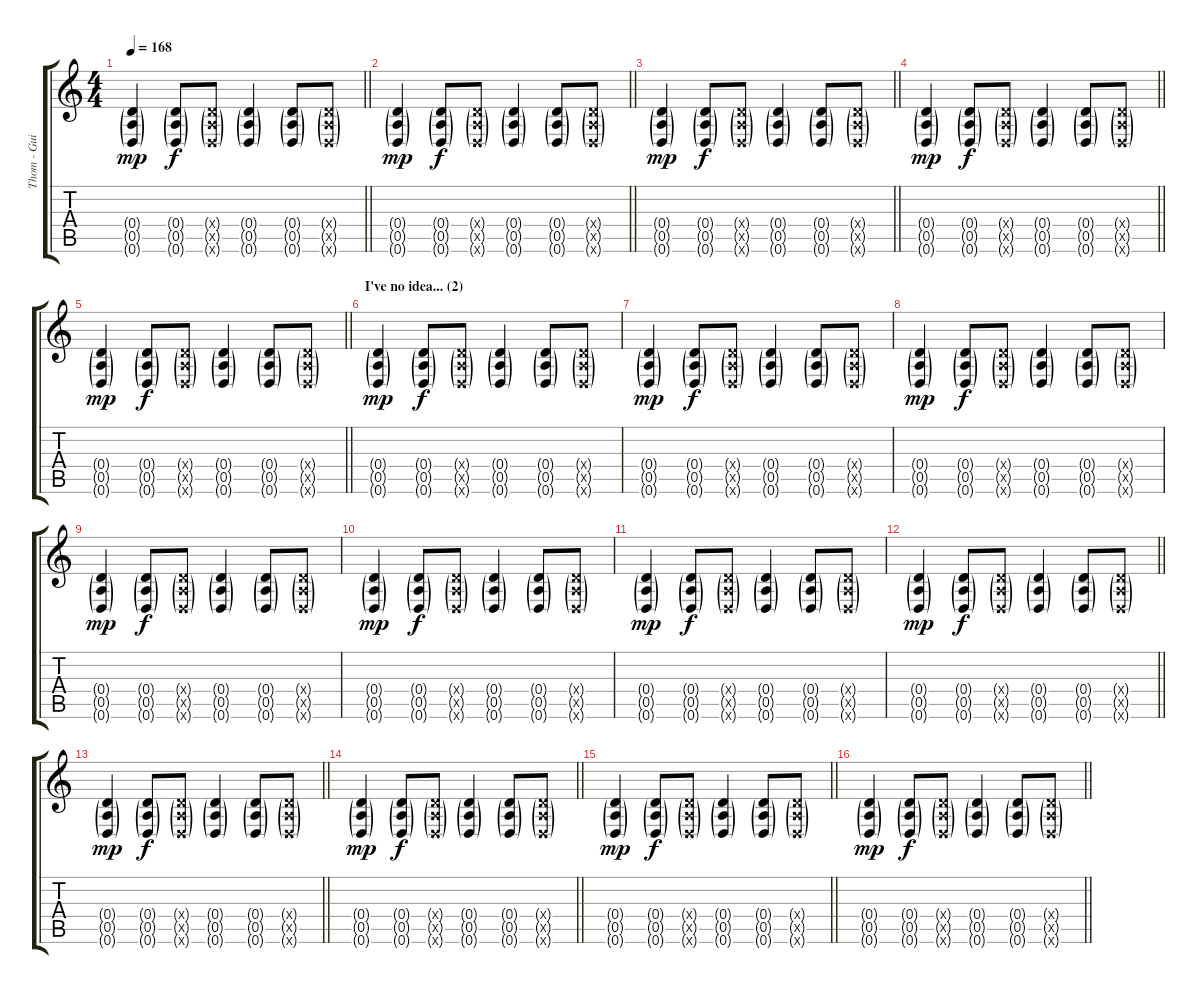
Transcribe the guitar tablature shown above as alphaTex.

\track ("Thom - Guitar" "Thom - Gui") {instrument overdrivenguitar}
\staff {score tabs}
\tuning (E4 B3 G3 D3 A2 D2) {hide}
\ts (4 4)
\tempo 168
\clef g2
\barLineRight lightlight
\ks c
(0.4{g} 0.5{g} 0.6{g}).4{dy mp} (0.4{g} 0.5{g} 0.6{g}).8{dy f} (0.4{g x} 0.5{g x} 0.6{g x}).8 (0.4{g} 0.5{g} 0.6{g}).4 (0.4{g} 0.5{g} 0.6{g}).8 (0.4{g x} 0.5{g x} 0.6{g x}).8 |
\barLineRight lightlight
(0.4{g} 0.5{g} 0.6{g}).4{dy mp} (0.4{g} 0.5{g} 0.6{g}).8{dy f} (0.4{g x} 0.5{g x} 0.6{g x}).8 (0.4{g} 0.5{g} 0.6{g}).4 (0.4{g} 0.5{g} 0.6{g}).8 (0.4{g x} 0.5{g x} 0.6{g x}).8 |
\barLineRight lightlight
(0.4{g} 0.5{g} 0.6{g}).4{dy mp} (0.4{g} 0.5{g} 0.6{g}).8{dy f} (0.4{g x} 0.5{g x} 0.6{g x}).8 (0.4{g} 0.5{g} 0.6{g}).4 (0.4{g} 0.5{g} 0.6{g}).8 (0.4{g x} 0.5{g x} 0.6{g x}).8 |
\barLineRight lightlight
(0.4{g} 0.5{g} 0.6{g}).4{dy mp} (0.4{g} 0.5{g} 0.6{g}).8{dy f} (0.4{g x} 0.5{g x} 0.6{g x}).8 (0.4{g} 0.5{g} 0.6{g}).4 (0.4{g} 0.5{g} 0.6{g}).8 (0.4{g x} 0.5{g x} 0.6{g x}).8 |
\barLineRight lightlight
(0.4{g} 0.5{g} 0.6{g}).4{dy mp} (0.4{g} 0.5{g} 0.6{g}).8{dy f} (0.4{g x} 0.5{g x} 0.6{g x}).8 (0.4{g} 0.5{g} 0.6{g}).4 (0.4{g} 0.5{g} 0.6{g}).8 (0.4{g x} 0.5{g x} 0.6{g x}).8 |
\section ("" "I've no idea... (2)")
(0.4{g} 0.5{g} 0.6{g}).4{dy mp} (0.4{g} 0.5{g} 0.6{g}).8{dy f} (0.4{g x} 0.5{g x} 0.6{g x}).8 (0.4{g} 0.5{g} 0.6{g}).4 (0.4{g} 0.5{g} 0.6{g}).8 (0.4{g x} 0.5{g x} 0.6{g x}).8 |
(0.4{g} 0.5{g} 0.6{g}).4{dy mp} (0.4{g} 0.5{g} 0.6{g}).8{dy f} (0.4{g x} 0.5{g x} 0.6{g x}).8 (0.4{g} 0.5{g} 0.6{g}).4 (0.4{g} 0.5{g} 0.6{g}).8 (0.4{g x} 0.5{g x} 0.6{g x}).8 |
(0.4{g} 0.5{g} 0.6{g}).4{dy mp} (0.4{g} 0.5{g} 0.6{g}).8{dy f} (0.4{g x} 0.5{g x} 0.6{g x}).8 (0.4{g} 0.5{g} 0.6{g}).4 (0.4{g} 0.5{g} 0.6{g}).8 (0.4{g x} 0.5{g x} 0.6{g x}).8 |
(0.4{g} 0.5{g} 0.6{g}).4{dy mp} (0.4{g} 0.5{g} 0.6{g}).8{dy f} (0.4{g x} 0.5{g x} 0.6{g x}).8 (0.4{g} 0.5{g} 0.6{g}).4 (0.4{g} 0.5{g} 0.6{g}).8 (0.4{g x} 0.5{g x} 0.6{g x}).8 |
(0.4{g} 0.5{g} 0.6{g}).4{dy mp} (0.4{g} 0.5{g} 0.6{g}).8{dy f} (0.4{g x} 0.5{g x} 0.6{g x}).8 (0.4{g} 0.5{g} 0.6{g}).4 (0.4{g} 0.5{g} 0.6{g}).8 (0.4{g x} 0.5{g x} 0.6{g x}).8 |
(0.4{g} 0.5{g} 0.6{g}).4{dy mp} (0.4{g} 0.5{g} 0.6{g}).8{dy f} (0.4{g x} 0.5{g x} 0.6{g x}).8 (0.4{g} 0.5{g} 0.6{g}).4 (0.4{g} 0.5{g} 0.6{g}).8 (0.4{g x} 0.5{g x} 0.6{g x}).8 |
\barLineRight lightlight
(0.4{g} 0.5{g} 0.6{g}).4{dy mp} (0.4{g} 0.5{g} 0.6{g}).8{dy f} (0.4{g x} 0.5{g x} 0.6{g x}).8 (0.4{g} 0.5{g} 0.6{g}).4 (0.4{g} 0.5{g} 0.6{g}).8 (0.4{g x} 0.5{g x} 0.6{g x}).8 |
\barLineRight lightlight
(0.4{g} 0.5{g} 0.6{g}).4{dy mp} (0.4{g} 0.5{g} 0.6{g}).8{dy f} (0.4{g x} 0.5{g x} 0.6{g x}).8 (0.4{g} 0.5{g} 0.6{g}).4 (0.4{g} 0.5{g} 0.6{g}).8 (0.4{g x} 0.5{g x} 0.6{g x}).8 |
\barLineRight lightlight
(0.4{g} 0.5{g} 0.6{g}).4{dy mp} (0.4{g} 0.5{g} 0.6{g}).8{dy f} (0.4{g x} 0.5{g x} 0.6{g x}).8 (0.4{g} 0.5{g} 0.6{g}).4 (0.4{g} 0.5{g} 0.6{g}).8 (0.4{g x} 0.5{g x} 0.6{g x}).8 |
\barLineRight lightlight
(0.4{g} 0.5{g} 0.6{g}).4{dy mp} (0.4{g} 0.5{g} 0.6{g}).8{dy f} (0.4{g x} 0.5{g x} 0.6{g x}).8 (0.4{g} 0.5{g} 0.6{g}).4 (0.4{g} 0.5{g} 0.6{g}).8 (0.4{g x} 0.5{g x} 0.6{g x}).8 |
\barLineRight lightlight
(0.4{g} 0.5{g} 0.6{g}).4{dy mp} (0.4{g} 0.5{g} 0.6{g}).8{dy f} (0.4{g x} 0.5{g x} 0.6{g x}).8 (0.4{g} 0.5{g} 0.6{g}).4 (0.4{g} 0.5{g} 0.6{g}).8 (0.4{g x} 0.5{g x} 0.6{g x}).8
